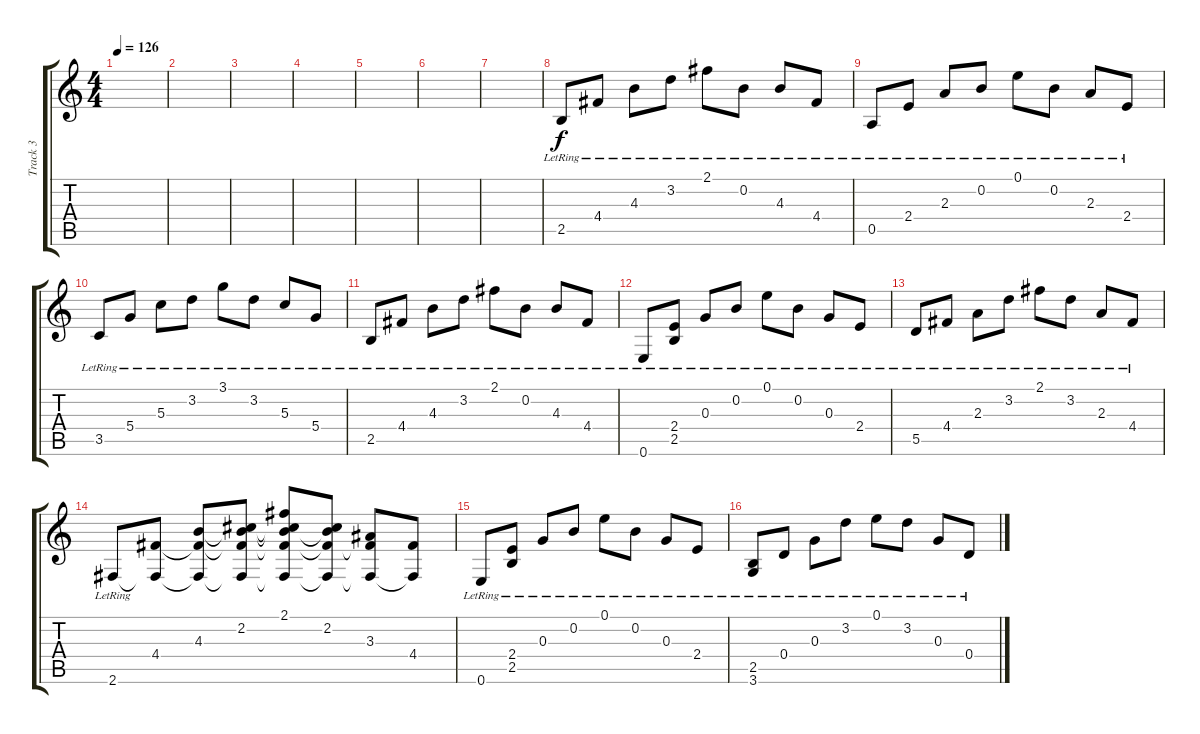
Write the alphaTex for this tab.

\track ("Track 3" "Track 3") {instrument acousticguitarnylon}
\staff {score tabs}
\tuning (E4 B3 G3 D3 A2 E2) {hide}
\ts (4 4)
\tempo 126
\clef g2
\ks c
|
|
|
|
|
|
|
2.5{lr}.8{instrument acousticguitarnylon} 4.4{lr}.8 4.3{lr}.8 3.2{lr}.8 2.1{lr}.8 0.2{lr}.8 4.3{lr}.8 4.4{lr}.8 |
0.5{lr}.8{instrument acousticguitarnylon} 2.4{lr}.8 2.3{lr}.8 0.2{lr}.8 0.1{lr}.8 0.2{lr}.8 2.3{lr}.8 2.4{lr}.8 |
3.5{lr}.8{instrument acousticguitarnylon} 5.4{lr}.8 5.3{lr}.8 3.2{lr}.8 3.1{lr}.8 3.2{lr}.8 5.3{lr}.8 5.4{lr}.8 |
2.5{lr}.8{instrument acousticguitarnylon} 4.4{lr}.8 4.3{lr}.8 3.2{lr}.8 2.1{lr}.8 0.2{lr}.8 4.3{lr}.8 4.4{lr}.8 |
0.6{lr}.8{instrument acousticguitarnylon} (2.4{lr} 2.5{lr}).8 0.3{lr}.8 0.2{lr}.8 0.1{lr}.8 0.2{lr}.8 0.3{lr}.8 2.4{lr}.8 |
5.5{lr}.8{instrument acousticguitarnylon} 4.4{lr}.8 2.3{lr}.8 3.2{lr}.8 2.1{lr}.8 3.2{lr}.8 2.3{lr}.8 4.4{lr}.8 |
2.6{lr}.8{instrument acousticguitarnylon} (4.4 2.6{t}).8 (4.3 4.4{t} 2.6{t}).8 (2.2 4.3{t} 4.4{t} 2.6{t}).8 (2.1 2.2{t} 4.3{t} 4.4{t} 2.6{t}).8 (2.2 4.3{t} 4.4{t} 2.6{t}).8 (3.3 4.4{t} 2.6{t}).8 (4.4 2.6{t}).8 |
0.6{lr}.8{instrument acousticguitarnylon} (2.4{lr} 2.5{lr}).8 0.3{lr}.8 0.2{lr}.8 0.1{lr}.8 0.2{lr}.8 0.3{lr}.8 2.4{lr}.8 |
(2.5{lr} 3.6).8{instrument acousticguitarnylon} 0.4{lr}.8 0.3{lr}.8 3.2{lr}.8 0.1{lr}.8 3.2{lr}.8 0.3{lr}.8 0.4{lr}.8
